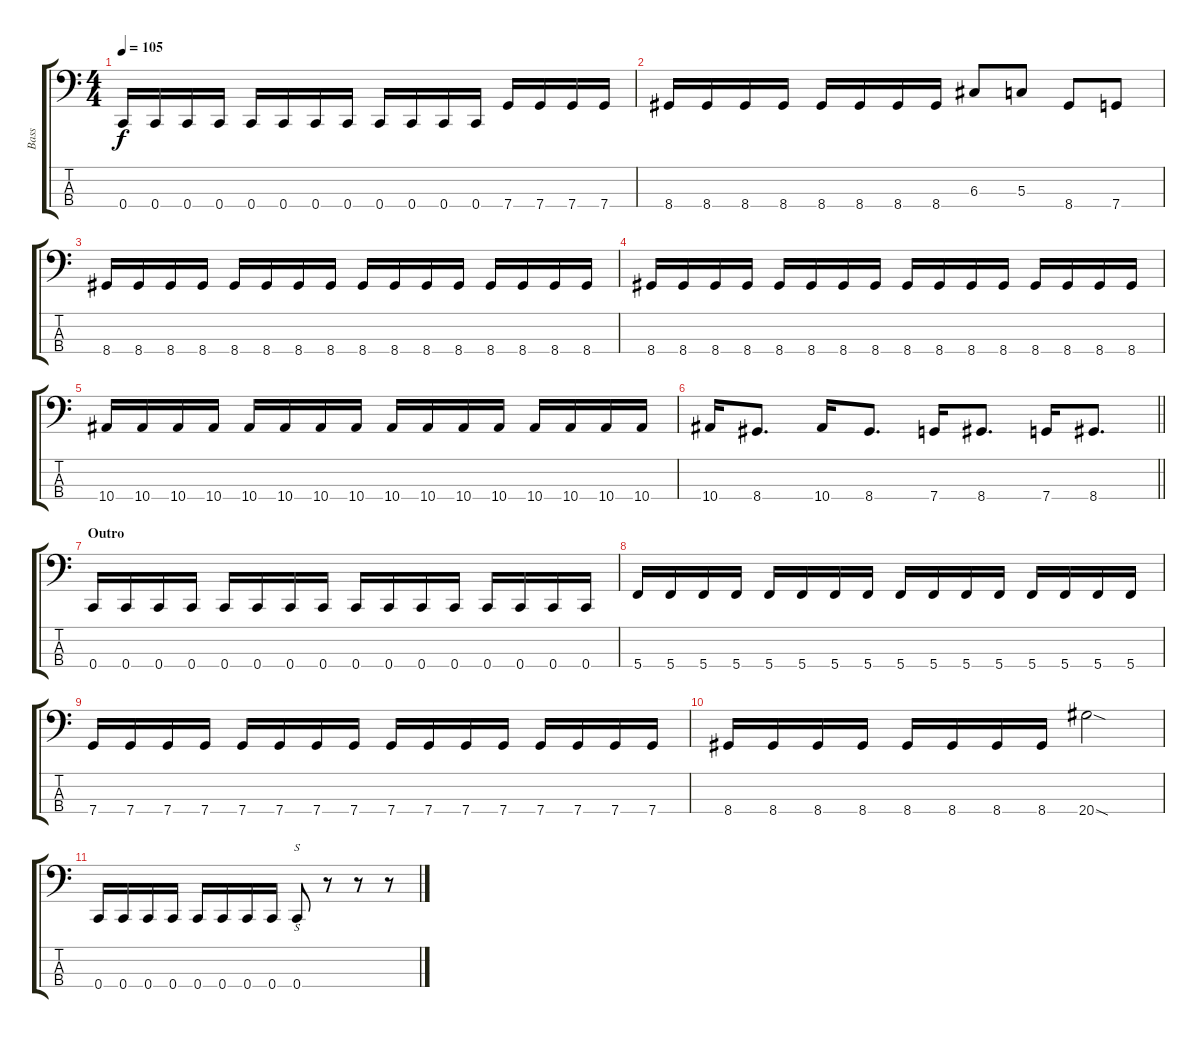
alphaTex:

\track ("Bass" "Bass") {instrument electricbasspick}
\staff {score tabs}
\tuning (F2 C2 G1 C1) {hide}
\ts (4 4)
\tempo 105
\clef f4
\ks c
0.4.16{dy f} 0.4.16 0.4.16 0.4.16 0.4.16 0.4.16 0.4.16 0.4.16 0.4.16 0.4.16 0.4.16 0.4.16 7.4.16 7.4.16 7.4.16 7.4.16 |
8.4.16 8.4.16 8.4.16 8.4.16 8.4.16 8.4.16 8.4.16 8.4.16 6.3.8 5.3.8 8.4.8 7.4.8 |
8.4.16 8.4.16 8.4.16 8.4.16 8.4.16 8.4.16 8.4.16 8.4.16 8.4.16 8.4.16 8.4.16 8.4.16 8.4.16 8.4.16 8.4.16 8.4.16 |
8.4.16 8.4.16 8.4.16 8.4.16 8.4.16 8.4.16 8.4.16 8.4.16 8.4.16 8.4.16 8.4.16 8.4.16 8.4.16 8.4.16 8.4.16 8.4.16 |
10.4.16 10.4.16 10.4.16 10.4.16 10.4.16 10.4.16 10.4.16 10.4.16 10.4.16 10.4.16 10.4.16 10.4.16 10.4.16 10.4.16 10.4.16 10.4.16 |
\barLineRight lightlight
10.4.16 8.4.8{d} 10.4.16 8.4.8{d} 7.4.16 8.4.8{d} 7.4.16 8.4.8{d} |
\section ("" "Outro")
0.4.16 0.4.16 0.4.16 0.4.16 0.4.16 0.4.16 0.4.16 0.4.16 0.4.16 0.4.16 0.4.16 0.4.16 0.4.16 0.4.16 0.4.16 0.4.16 |
5.4.16 5.4.16 5.4.16 5.4.16 5.4.16 5.4.16 5.4.16 5.4.16 5.4.16 5.4.16 5.4.16 5.4.16 5.4.16 5.4.16 5.4.16 5.4.16 |
7.4.16 7.4.16 7.4.16 7.4.16 7.4.16 7.4.16 7.4.16 7.4.16 7.4.16 7.4.16 7.4.16 7.4.16 7.4.16 7.4.16 7.4.16 7.4.16 |
8.4.16 8.4.16 8.4.16 8.4.16 8.4.16 8.4.16 8.4.16 8.4.16 20.4{sod}.2 |
0.4.16 0.4.16 0.4.16 0.4.16 0.4.16 0.4.16 0.4.16 0.4.16 0.4.8{s instrument slapbass2} r.8 r.8 r.8
